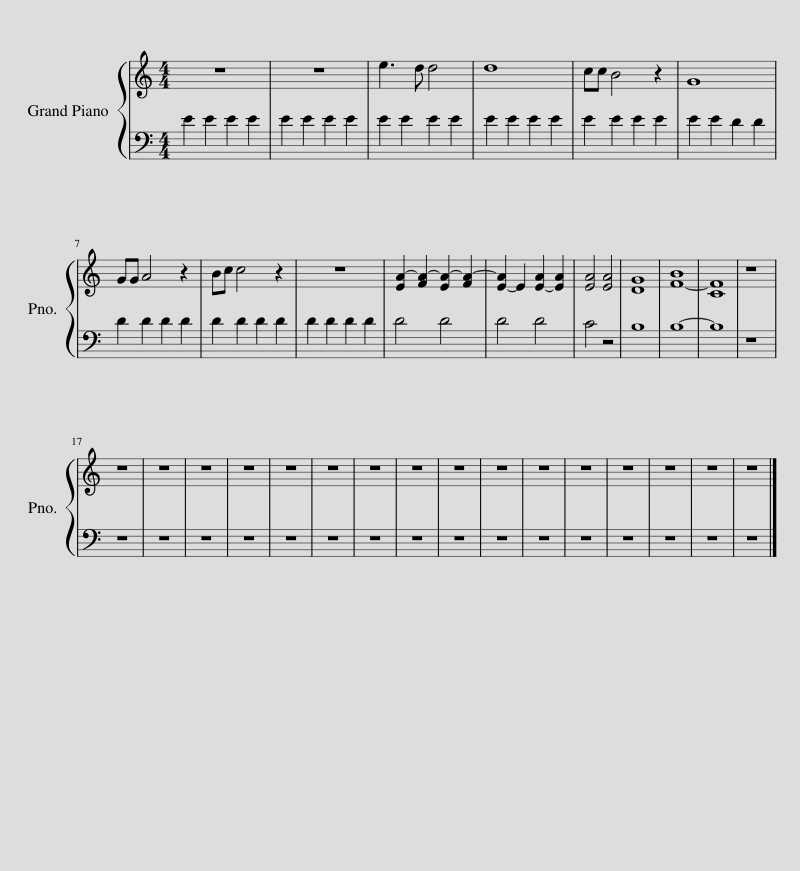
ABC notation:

X:1
%%score { 1 | 2 }
L:1/8
M:4/4
I:linebreak $
K:C
V:1 treble
V:2 bass
V:1
 z8 | z8 | e3 d d4 | d8 | cc B4 z2 | %5
 G8 |$ GG A4 z2 | Bc c4 z2 | z8 | [EA-]2 [FA-]2 [EA-]2 [FA-]2 | %10
 [E-A]2 E2 [E-A]2 [EA]2 | [EA]4 [EA]4 | [DG]8 | [F-B]8 | [CF]8 | %15
 z8 |$ z8 | z8 | z8 | z8 | %20
 z8 | z8 | z8 | z8 | z8 | %25
 z8 | z8 | z8 | z8 | z8 | %30
 z8 | z8 |] %32
V:2
 E2 E2 E2 E2 | E2 E2 E2 E2 | E2 E2 E2 E2 | E2 E2 E2 E2 | E2 E2 E2 E2 | %5
 E2 E2 D2 D2 |$ D2 D2 D2 D2 | D2 D2 D2 D2 | D2 D2 D2 D2 | D4 D4 | %10
 D4 D4 | C4 z4 | B,8 | B,8- | B,8 | %15
 z8 |$ z8 | z8 | z8 | z8 | %20
 z8 | z8 | z8 | z8 | z8 | %25
 z8 | z8 | z8 | z8 | z8 | %30
 z8 | z8 |] %32
